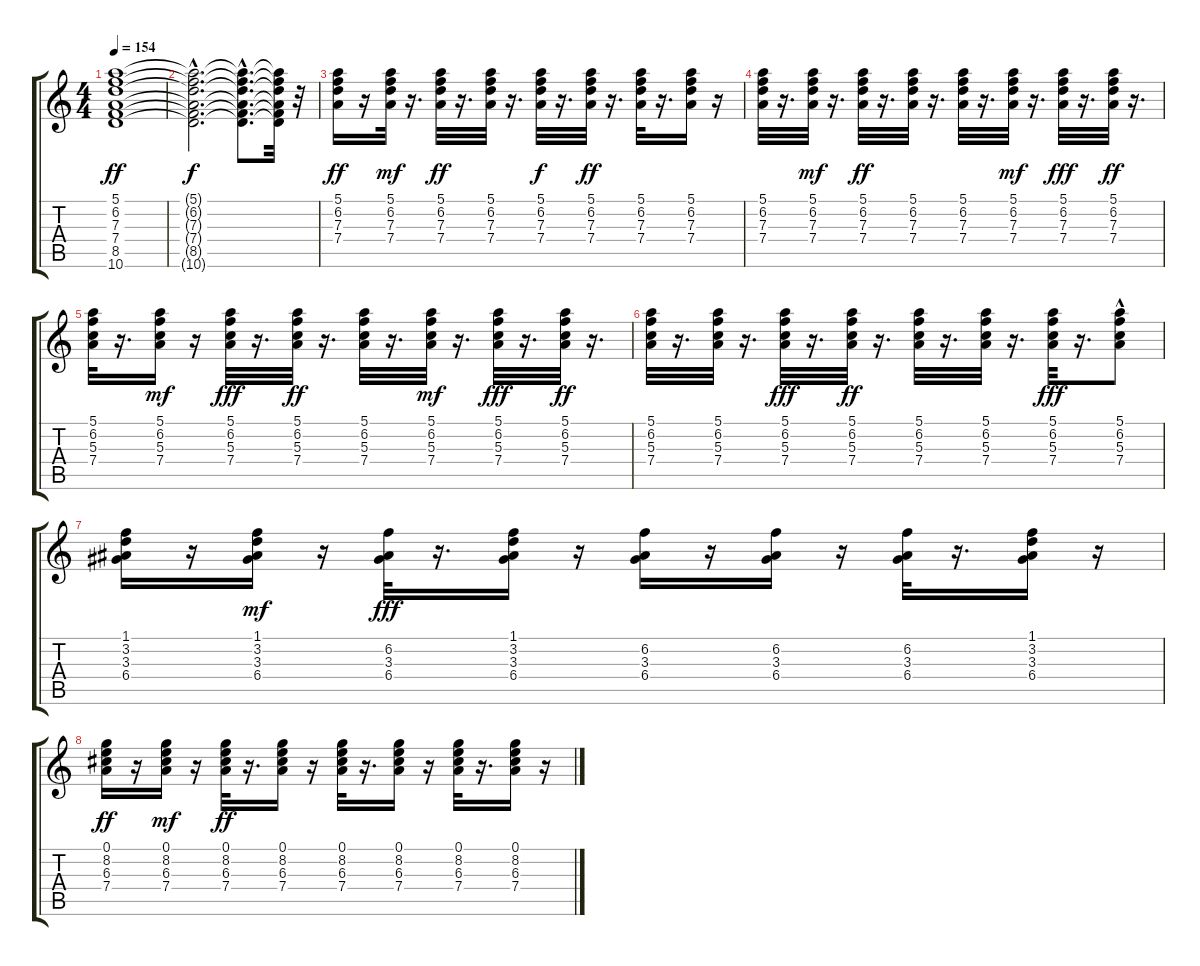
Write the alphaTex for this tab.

\track "" {instrument electricbasspick}
\staff {score tabs}
\tuning (E4 B3 G3 D3 A2 E2) {hide}
\ts (4 4)
\tempo 154
\clef g2
\ks c
(5.1 6.2 7.3 7.4 8.5 10.6).1{dy ff} |
(5.1{hac t} 6.2{hac t} 7.3{hac t} 7.4{hac t} 8.5{hac t} 10.6{hac t}).2{d dy f} (5.1{hac t} 6.2{hac t} 7.3{hac t} 7.4{hac t} 8.5{hac t} 10.6{hac t}).8{d} (5.1{t} 6.2{t} 7.3{t} 7.4{t} 8.5{t} 10.6{t}).32 r.32 |
(5.1 6.2 7.3 7.4).16{dy ff} r.16 (5.1 6.2 7.3 7.4).32{dy mf} r.16{d} (5.1 6.2 7.3 7.4).32{dy ff} r.16{d} (5.1 6.2 7.3 7.4).32 r.16{d} (5.1 6.2 7.3 7.4).32{dy f} r.16{d} (5.1 6.2 7.3 7.4).32{dy ff} r.16{d} (5.1 6.2 7.3 7.4).32 r.16{d} (5.1 6.2 7.3 7.4).16 r.16 |
(5.1 6.2 7.3 7.4).32 r.16{d} (5.1 6.2 7.3 7.4).32{dy mf} r.16{d} (5.1 6.2 7.3 7.4).32{dy ff} r.16{d} (5.1 6.2 7.3 7.4).32 r.16{d} (5.1 6.2 7.3 7.4).32 r.16{d} (5.1 6.2 7.3 7.4).32{dy mf} r.16{d} (5.1 6.2 7.3 7.4).32{dy fff} r.16{d} (5.1 6.2 7.3 7.4).32{dy ff} r.16{d} |
(5.1 6.2 5.3 7.4).32 r.16{d} (5.1 6.2 5.3 7.4).16{dy mf} r.16 (5.1 6.2 5.3 7.4).32{dy fff} r.16{d} (5.1 6.2 5.3 7.4).32{dy ff} r.16{d} (5.1 6.2 5.3 7.4).32 r.16{d} (5.1 6.2 5.3 7.4).32{dy mf} r.16{d} (5.1 6.2 5.3 7.4).32{dy fff} r.16{d} (5.1 6.2 5.3 7.4).32{dy ff} r.16{d} |
(5.1 6.2 5.3 7.4).32 r.16{d} (5.1 6.2 5.3 7.4).32 r.16{d} (5.1 6.2 5.3 7.4).32{dy fff} r.16{d} (5.1 6.2 5.3 7.4).32{dy ff} r.16{d} (5.1 6.2 5.3 7.4).32 r.16{d} (5.1 6.2 5.3 7.4).32 r.16{d} (5.1 6.2 5.3 7.4).32{dy fff} r.16{d} (5.1 6.2{hac} 5.3{hac} 7.4{hac}).8 |
(1.1 3.2 3.3 6.4).16 r.16 (1.1 3.2 3.3 6.4).16{dy mf} r.16 (6.2 3.3 6.4).32{dy fff} r.16{d} (1.1 3.2 3.3 6.4).16 r.16 (6.2 3.3 6.4).16 r.16 (6.2 3.3 6.4).16 r.16 (6.2 3.3 6.4).32 r.16{d} (1.1 3.2 3.3 6.4).16 r.16 |
(0.1 8.2 6.3 7.4).16{dy ff} r.16 (0.1 8.2 6.3 7.4).16{dy mf} r.16 (0.1 8.2 6.3 7.4).32{dy ff} r.16{d} (0.1 8.2 6.3 7.4).16 r.16 (0.1 8.2 6.3 7.4).32 r.16{d} (0.1 8.2 6.3 7.4).16 r.16 (0.1 8.2 6.3 7.4).32 r.16{d} (0.1 8.2 6.3 7.4).16 r.16
